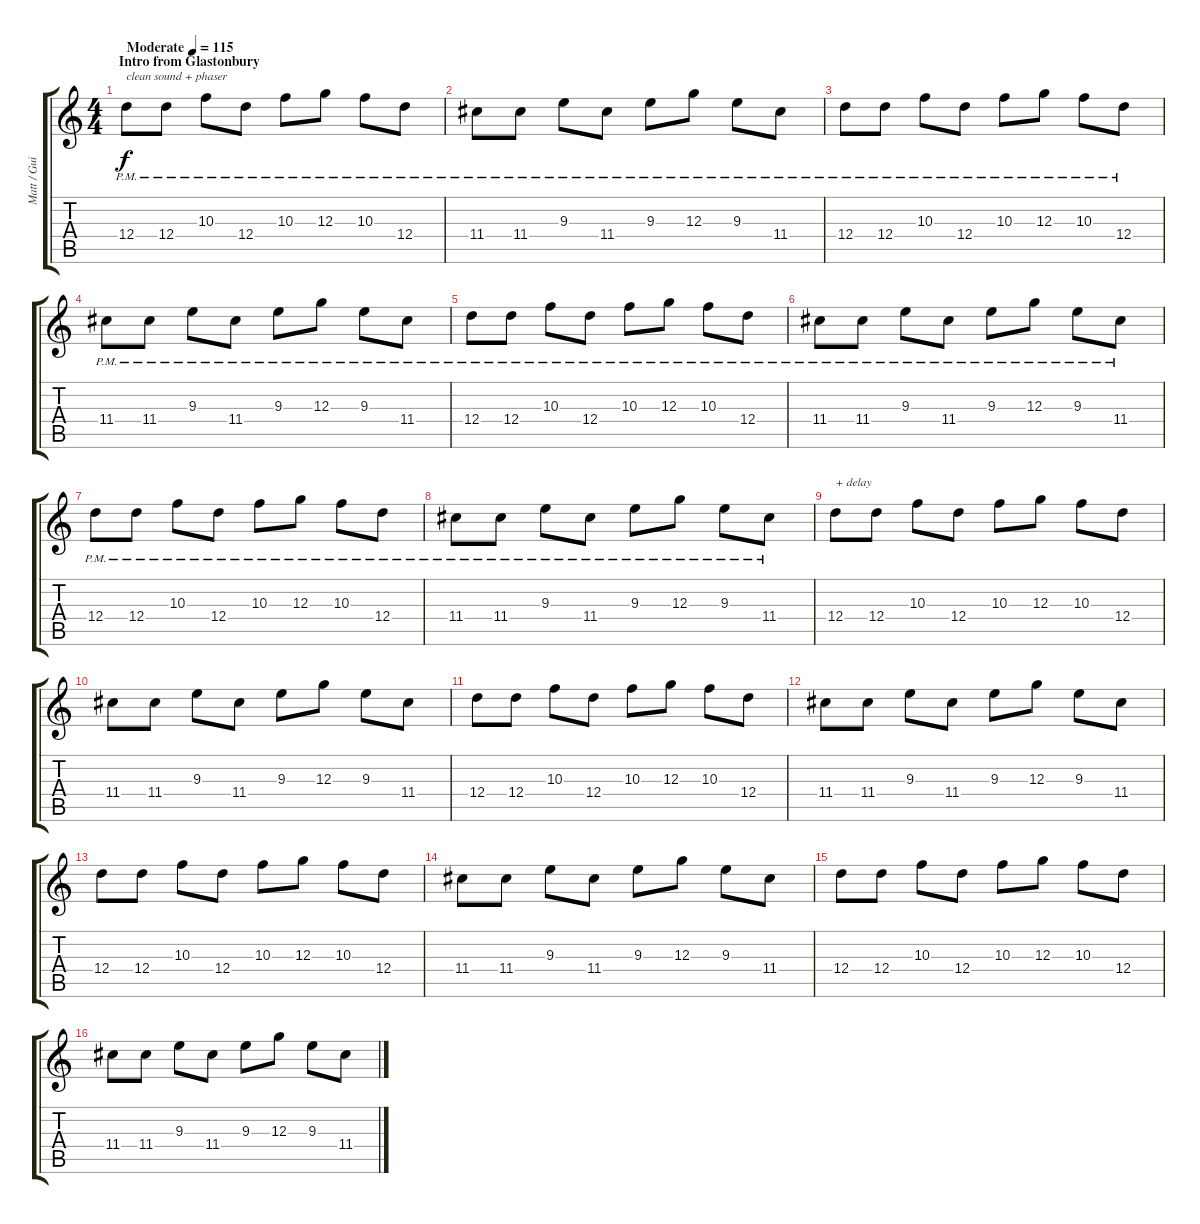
\track ("Matt / Guitar" "Matt / Gui") {instrument electricguitarclean}
\staff {score tabs}
\tuning (E4 B3 G3 D3 A2 D2) {hide}
\ts (4 4)
\section ("" "Intro from Glastonbury")
\tempo (115 "Moderate")
\tempo 165
\tempo (115 "Moderate")
\clef g2
\ks c
12.4{pm}.8{txt "clean sound + phaser" dy f instrument electricguitarmuted} 12.4{pm}.8 10.3{pm}.8 12.4{pm}.8 10.3{pm}.8 12.3{pm}.8 10.3{pm}.8 12.4{pm}.8 |
11.4{pm}.8 11.4{pm}.8 9.3{pm}.8 11.4{pm}.8 9.3{pm}.8 12.3{pm}.8 9.3{pm}.8 11.4{pm}.8 |
12.4{pm}.8 12.4{pm}.8 10.3{pm}.8 12.4{pm}.8 10.3{pm}.8 12.3{pm}.8 10.3{pm}.8 12.4{pm}.8 |
11.4{pm}.8 11.4{pm}.8 9.3{pm}.8 11.4{pm}.8 9.3{pm}.8 12.3{pm}.8 9.3{pm}.8 11.4{pm}.8 |
12.4{pm}.8 12.4{pm}.8 10.3{pm}.8 12.4{pm}.8 10.3{pm}.8 12.3{pm}.8 10.3{pm}.8 12.4{pm}.8 |
11.4{pm}.8 11.4{pm}.8 9.3{pm}.8 11.4{pm}.8 9.3{pm}.8 12.3{pm}.8 9.3{pm}.8 11.4{pm}.8 |
12.4{pm}.8 12.4{pm}.8 10.3{pm}.8 12.4{pm}.8 10.3{pm}.8 12.3{pm}.8 10.3{pm}.8 12.4{pm}.8 |
11.4{pm}.8 11.4{pm}.8 9.3{pm}.8 11.4{pm}.8 9.3{pm}.8 12.3{pm}.8 9.3{pm}.8 11.4{pm}.8 |
12.4.8{txt "+ delay" instrument electricguitarclean} 12.4.8 10.3.8 12.4.8 10.3.8 12.3.8 10.3.8 12.4.8 |
11.4.8 11.4.8 9.3.8 11.4.8 9.3.8 12.3.8 9.3.8 11.4.8 |
12.4.8 12.4.8 10.3.8 12.4.8 10.3.8 12.3.8 10.3.8 12.4.8 |
11.4.8 11.4.8 9.3.8 11.4.8 9.3.8 12.3.8 9.3.8 11.4.8 |
12.4.8 12.4.8 10.3.8 12.4.8 10.3.8 12.3.8 10.3.8 12.4.8 |
11.4.8 11.4.8 9.3.8 11.4.8 9.3.8 12.3.8 9.3.8 11.4.8 |
12.4.8 12.4.8 10.3.8 12.4.8 10.3.8 12.3.8 10.3.8 12.4.8 |
11.4.8 11.4.8 9.3.8 11.4.8 9.3.8 12.3.8 9.3.8 11.4.8
